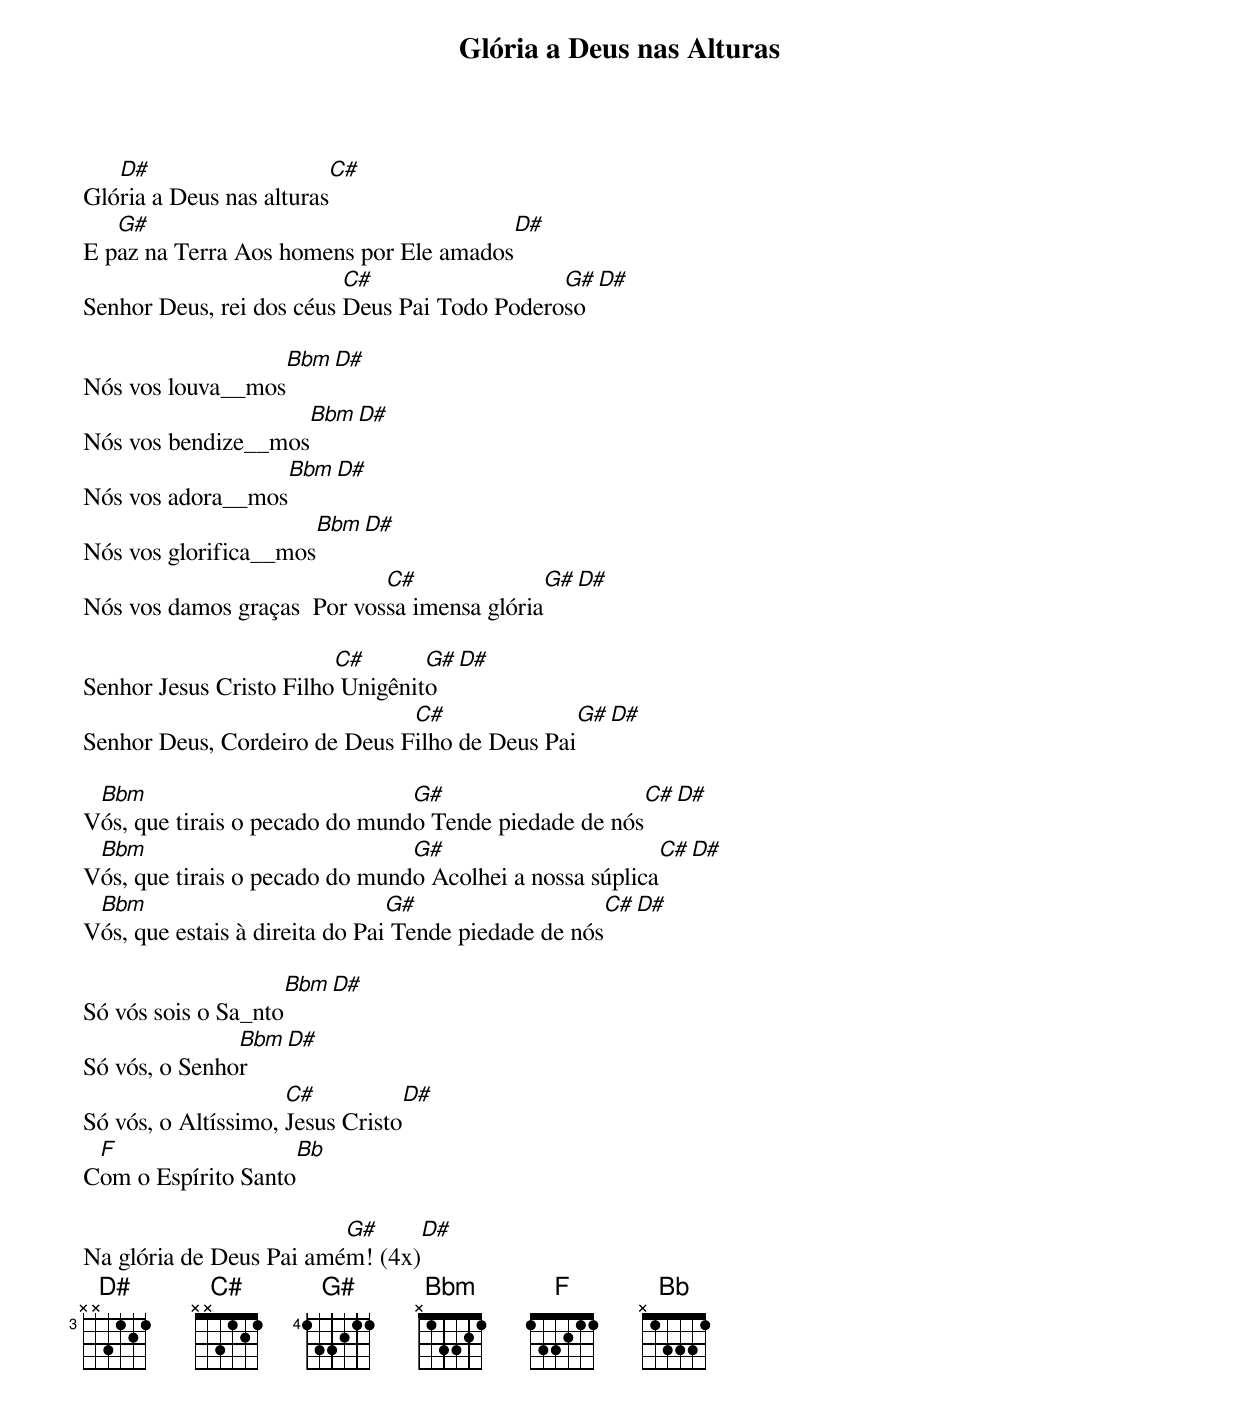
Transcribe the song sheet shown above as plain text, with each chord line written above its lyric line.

Glória a Deus nas Alturas

   D#                             C#
Glória a Deus nas alturas
   G#                                                             D#
E paz na Terra Aos homens por Ele amados
                          C#                  G#                                D#
Senhor Deus, rei dos céus Deus Pai Todo Poderoso

                     Bbm   D#
Nós vos louva__mos
                         Bbm  D#
Nós vos bendize__mos
                     Bbm  D#
Nós vos adora__mos
                         Bbm  D#
Nós vos glorifica__mos
                             C#                 G#                      D#
Nós vos damos graças  Por vossa imensa glória

                         C#       G#               D#
Senhor Jesus Cristo Filho Unigênito
                               C#                      G#                   D#
Senhor Deus, Cordeiro de Deus Filho de Deus Pai

 Bbm                            G#                            C#                         D#
Vós, que tirais o pecado do mundo Tende piedade de nós
 Bbm                            G#                            C#                         D#
Vós, que tirais o pecado do mundo Acolhei a nossa súplica
 Bbm                            G#                            C#                         D#
Vós, que estais à direita do Pai Tende piedade de nós

                     Bbm  D#
Só vós sois o Sa_nto
               Bbm  D#
Só vós, o Senhor
                     C#                    D#
Só vós, o Altíssimo, Jesus Cristo
 F                       Bb
Com o Espírito Santo

                         G#            D#
Na glória de Deus Pai amém! (4x)
